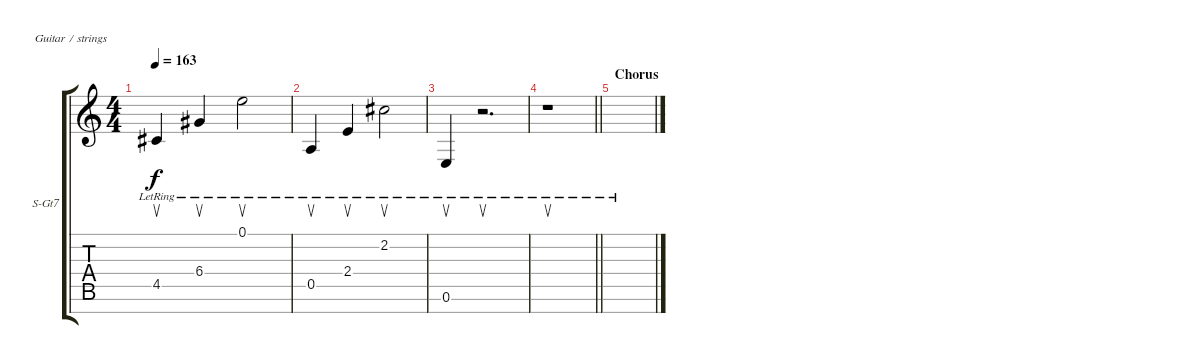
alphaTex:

\bracketExtendMode groupsimilarinstruments
\firstSystemTrackNameOrientation horizontal
\otherSystemsTrackNameOrientation horizontal
\track ("Steel Guitar" "S-Gt7") {instrument acousticguitarsteel}
\staff {score tabs}
\tuning (E4 B3 G3 D3 A2 E2 B1)
\ts (4 4)
\tempo 163
\clef g2
\scale
0.333333
\ks c
4.5{lr}.4{su dy f} 6.4{lr}.4{su} 0.1{lr}.2{su} |
\scale
0.333333 0.5{lr}.4{su} 2.4{lr}.4{su} 2.2{lr}.2{su} |
\scale
0.333333 0.6{lr}.4{su} r.2{d su} |
\scale
0.333333
\barLineRight lightlight
r.1{su} |
\section ("" "Chorus")
\scale
0.333333 |
\scale
0.333333 |
\scale
0.333333 |
\scale
0.333333 |
\scale
0.333333 |
\scale
0.333333 |
\scale
0.333333 |
\scale
0.333333 |
\scale
0.333333 |
\scale
0.333333 |
\scale
0.333333 |
\scale
0.333333
